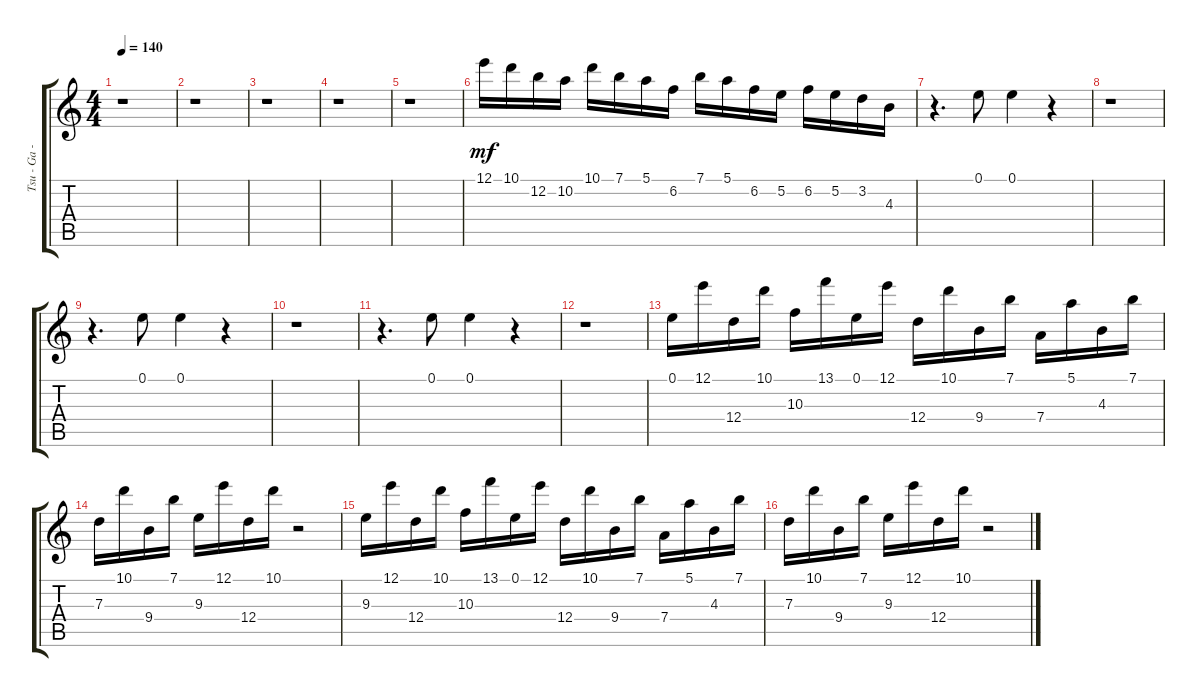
\track ("Tsu - Ga - Ru Shamisen Waki         " "Tsu - Ga -") {instrument banjo}
\staff {score tabs}
\tuning (E4 B3 G3 D3 A2 E2) {hide}
\displaytranspose 12
\ts (4 4)
\tempo 140
\clef g2
\ks c
r.1{dy mf} |
r.1 |
r.1 |
r.1 |
r.1 |
12.1.16{balance 0} 10.1.16 12.2.16{balance 2} 10.2.16 10.1.16{balance 3} 7.1.16 5.1.16{balance 6} 6.2.16 7.1.16{balance 8} 5.1.16 6.2.16{balance 10} 5.2.16 6.2.16{balance 12} 5.2.16 3.2.16{balance 14} 4.3.16{balance 16} |
r.4{d} 0.1.8{balance 10} 0.1.4 r.4 |
r.1 |
r.4{d} 0.1.8 0.1.4 r.4 |
r.1 |
r.4{d} 0.1.8 0.1.4 r.4 |
r.1 |
0.1.16 12.1.16 12.4.16 10.1.16 10.3.16 13.1.16 0.1.16 12.1.16 12.4.16 10.1.16 9.4.16 7.1.16 7.4.16 5.1.16 4.3.16 7.1.16 |
7.3.16 10.1.16 9.4.16 7.1.16 9.3.16 12.1.16 12.4.16 10.1.16 r.2 |
9.3.16 12.1.16 12.4.16 10.1.16 10.3.16 13.1.16 0.1.16 12.1.16 12.4.16 10.1.16 9.4.16 7.1.16 7.4.16 5.1.16 4.3.16 7.1.16 |
7.3.16 10.1.16 9.4.16 7.1.16 9.3.16 12.1.16 12.4.16 10.1.16 r.2
